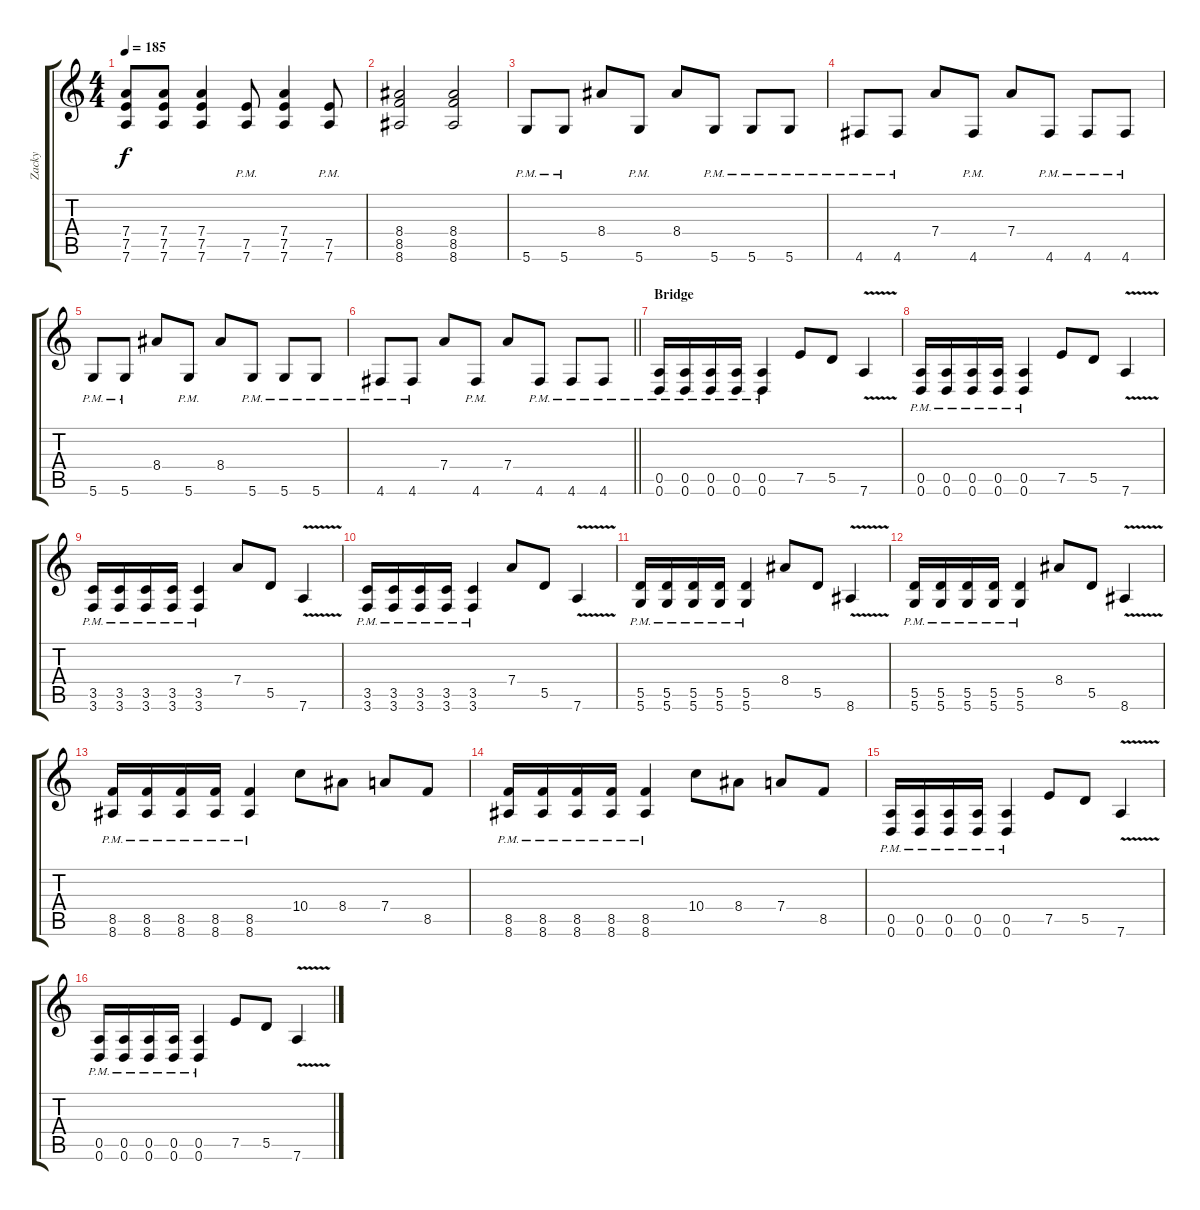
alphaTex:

\track ("Zacky" "Zacky") {instrument distortionguitar}
\staff {score tabs}
\tuning (E4 B3 G3 D3 A2 D2) {hide}
\ts (4 4)
\tempo 185
\clef g2
\ks c
(7.4 7.5 7.6).8{dy f} (7.4 7.5 7.6).8 (7.4 7.5 7.6).4 (7.5{pm} 7.6{pm}).8 (7.4 7.5 7.6).4 (7.5{pm} 7.6{pm}).8 |
(8.4 8.5 8.6).2 (8.4 8.5 8.6).2 |
5.6{pm}.8 5.6{pm}.8 8.4.8 5.6{pm}.8 8.4.8 5.6{pm}.8 5.6{pm}.8 5.6{pm}.8 |
4.6{pm}.8 4.6{pm}.8 7.4.8 4.6{pm}.8 7.4.8 4.6{pm}.8 4.6{pm}.8 4.6{pm}.8 |
5.6{pm}.8 5.6{pm}.8 8.4.8 5.6{pm}.8 8.4.8 5.6{pm}.8 5.6{pm}.8 5.6{pm}.8 |
\barLineRight lightlight
4.6{pm}.8 4.6{pm}.8 7.4.8 4.6{pm}.8 7.4.8 4.6{pm}.8 4.6{pm}.8 4.6{pm}.8 |
\section ("" "Bridge")
(0.5{pm} 0.6{pm}).16 (0.5{pm} 0.6{pm}).16 (0.5{pm} 0.6{pm}).16 (0.5{pm} 0.6{pm}).16 (0.5{pm} 0.6{pm}).4 7.5.8 5.5.8 7.6{v}.4 |
(0.5{pm} 0.6{pm}).16 (0.5{pm} 0.6{pm}).16 (0.5{pm} 0.6{pm}).16 (0.5{pm} 0.6{pm}).16 (0.5{pm} 0.6{pm}).4 7.5.8 5.5.8 7.6{v}.4 |
(3.5{pm} 3.6{pm}).16 (3.5{pm} 3.6{pm}).16 (3.5{pm} 3.6{pm}).16 (3.5{pm} 3.6{pm}).16 (3.5{pm} 3.6{pm}).4 7.4.8 5.5.8 7.6{v}.4 |
(3.5{pm} 3.6{pm}).16 (3.5{pm} 3.6{pm}).16 (3.5{pm} 3.6{pm}).16 (3.5{pm} 3.6{pm}).16 (3.5{pm} 3.6{pm}).4 7.4.8 5.5.8 7.6{v}.4 |
(5.5{pm} 5.6{pm}).16 (5.5{pm} 5.6{pm}).16 (5.5{pm} 5.6{pm}).16 (5.5{pm} 5.6{pm}).16 (5.5{pm} 5.6{pm}).4 8.4.8 5.5.8 8.6{v}.4 |
(5.5{pm} 5.6{pm}).16 (5.5{pm} 5.6{pm}).16 (5.5{pm} 5.6{pm}).16 (5.5{pm} 5.6{pm}).16 (5.5{pm} 5.6{pm}).4 8.4.8 5.5.8 8.6{v}.4 |
(8.5{pm} 8.6{pm}).16 (8.5{pm} 8.6{pm}).16 (8.5{pm} 8.6{pm}).16 (8.5{pm} 8.6{pm}).16 (8.5{pm} 8.6{pm}).4 10.4.8 8.4.8 7.4.8 8.5.8 |
(8.5{pm} 8.6{pm}).16 (8.5{pm} 8.6{pm}).16 (8.5{pm} 8.6{pm}).16 (8.5{pm} 8.6{pm}).16 (8.5{pm} 8.6{pm}).4 10.4.8 8.4.8 7.4.8 8.5.8 |
(0.5{pm} 0.6{pm}).16 (0.5{pm} 0.6{pm}).16 (0.5{pm} 0.6{pm}).16 (0.5{pm} 0.6{pm}).16 (0.5{pm} 0.6{pm}).4 7.5.8 5.5.8 7.6{v}.4 |
(0.5{pm} 0.6{pm}).16 (0.5{pm} 0.6{pm}).16 (0.5{pm} 0.6{pm}).16 (0.5{pm} 0.6{pm}).16 (0.5{pm} 0.6{pm}).4 7.5.8 5.5.8 7.6{v}.4
